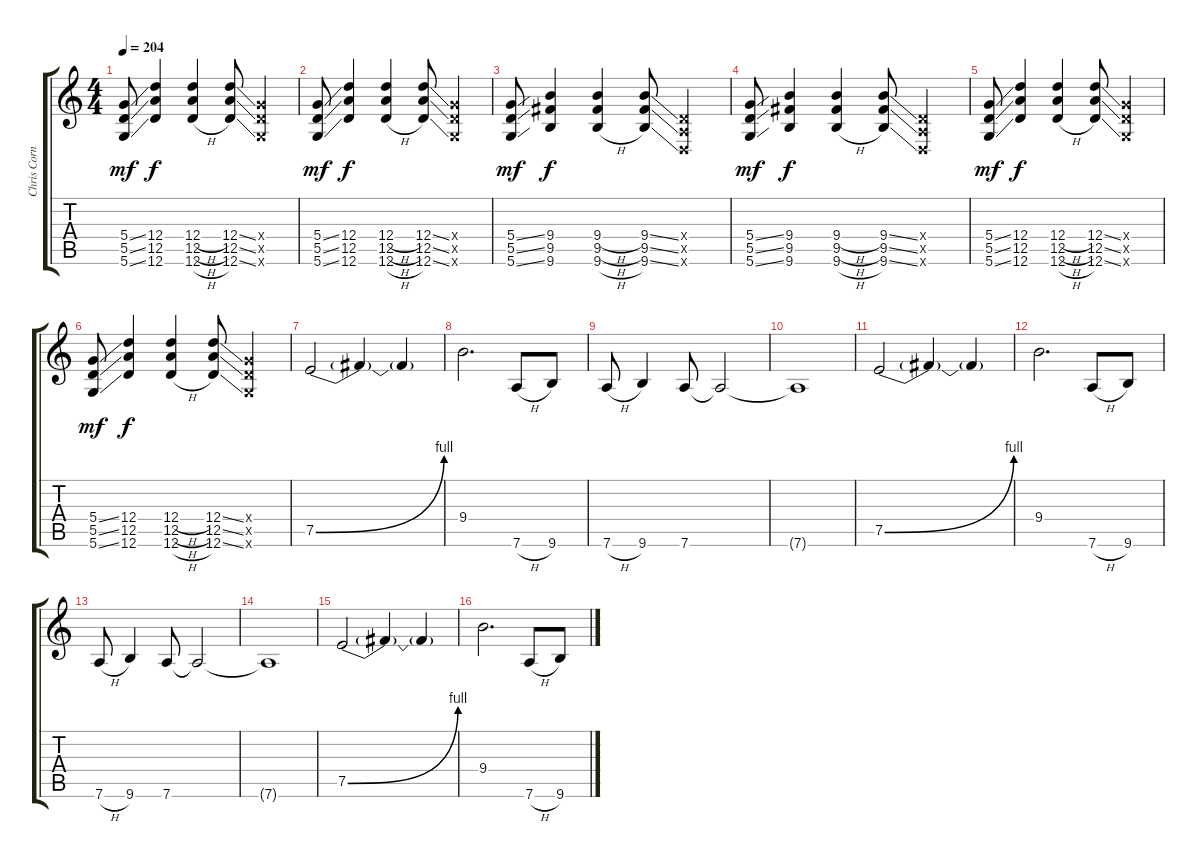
\track ("Chris Cornell - Guitar" "Chris Corn") {instrument overdrivenguitar}
\staff {score tabs}
\tuning (E4 B3 G3 D3 A2 D2) {hide}
\ts (4 4)
\tempo 204
\clef g2
\ks c
(5.4{ss} 5.5{ss} 5.6{ss}).8{dy mf} (12.4 12.5 12.6).4{dy f} (12.4{h} 12.5{h} 12.6{h}).4 (12.4{ss} 12.5{ss} 12.6{ss}).8 (5.4{x} 5.5{x} 5.6{x}).4 |
(5.4{ss} 5.5{ss} 5.6{ss}).8{dy mf} (12.4 12.5 12.6).4{dy f} (12.4{h} 12.5{h} 12.6{h}).4 (12.4{ss} 12.5{ss} 12.6{ss}).8 (5.4{x} 5.5{x} 5.6{x}).4 |
(5.4{ss} 5.5{ss} 5.6{ss}).8{dy mf} (9.4 9.5 9.6).4{dy f} (9.4{h} 9.5{h} 9.6{h}).4 (9.4{ss} 9.5{ss} 9.6{ss}).8 (0.4{x} 0.5{x} 0.6{x}).4 |
(5.4{ss} 5.5{ss} 5.6{ss}).8{dy mf} (9.4 9.5 9.6).4{dy f} (9.4{h} 9.5{h} 9.6{h}).4 (9.4{ss} 9.5{ss} 9.6{ss}).8 (0.4{x} 0.5{x} 0.6{x}).4 |
(5.4{ss} 5.5{ss} 5.6{ss}).8{dy mf} (12.4 12.5 12.6).4{dy f} (12.4{h} 12.5{h} 12.6{h}).4 (12.4{ss} 12.5{ss} 12.6{ss}).8 (5.4{x} 5.5{x} 5.6{x}).4 |
(5.4{ss} 5.5{ss} 5.6{ss}).8{dy mf} (12.4 12.5 12.6).4{dy f} (12.4{h} 12.5{h} 12.6{h}).4 (12.4{ss} 12.5{ss} 12.6{ss}).8 (5.4{x} 5.5{x} 5.6{x}).4 |
7.5{be (bend 0 0 60 4)}.2 7.5{t}.4 7.5{t}.4 |
9.4.2{d} 7.6{h}.8 9.6.8 |
7.6{h}.8 9.6.4 7.6.8 7.6{t}.2 |
7.6{t}.1 |
7.5{be (bend 0 0 60 4)}.2 7.5{t}.4 7.5{t}.4 |
9.4.2{d} 7.6{h}.8 9.6.8 |
7.6{h}.8 9.6.4 7.6.8 7.6{t}.2 |
7.6{t}.1 |
7.5{be (bend 0 0 60 4)}.2 7.5{t}.4 7.5{t}.4 |
9.4.2{d} 7.6{h}.8 9.6.8
